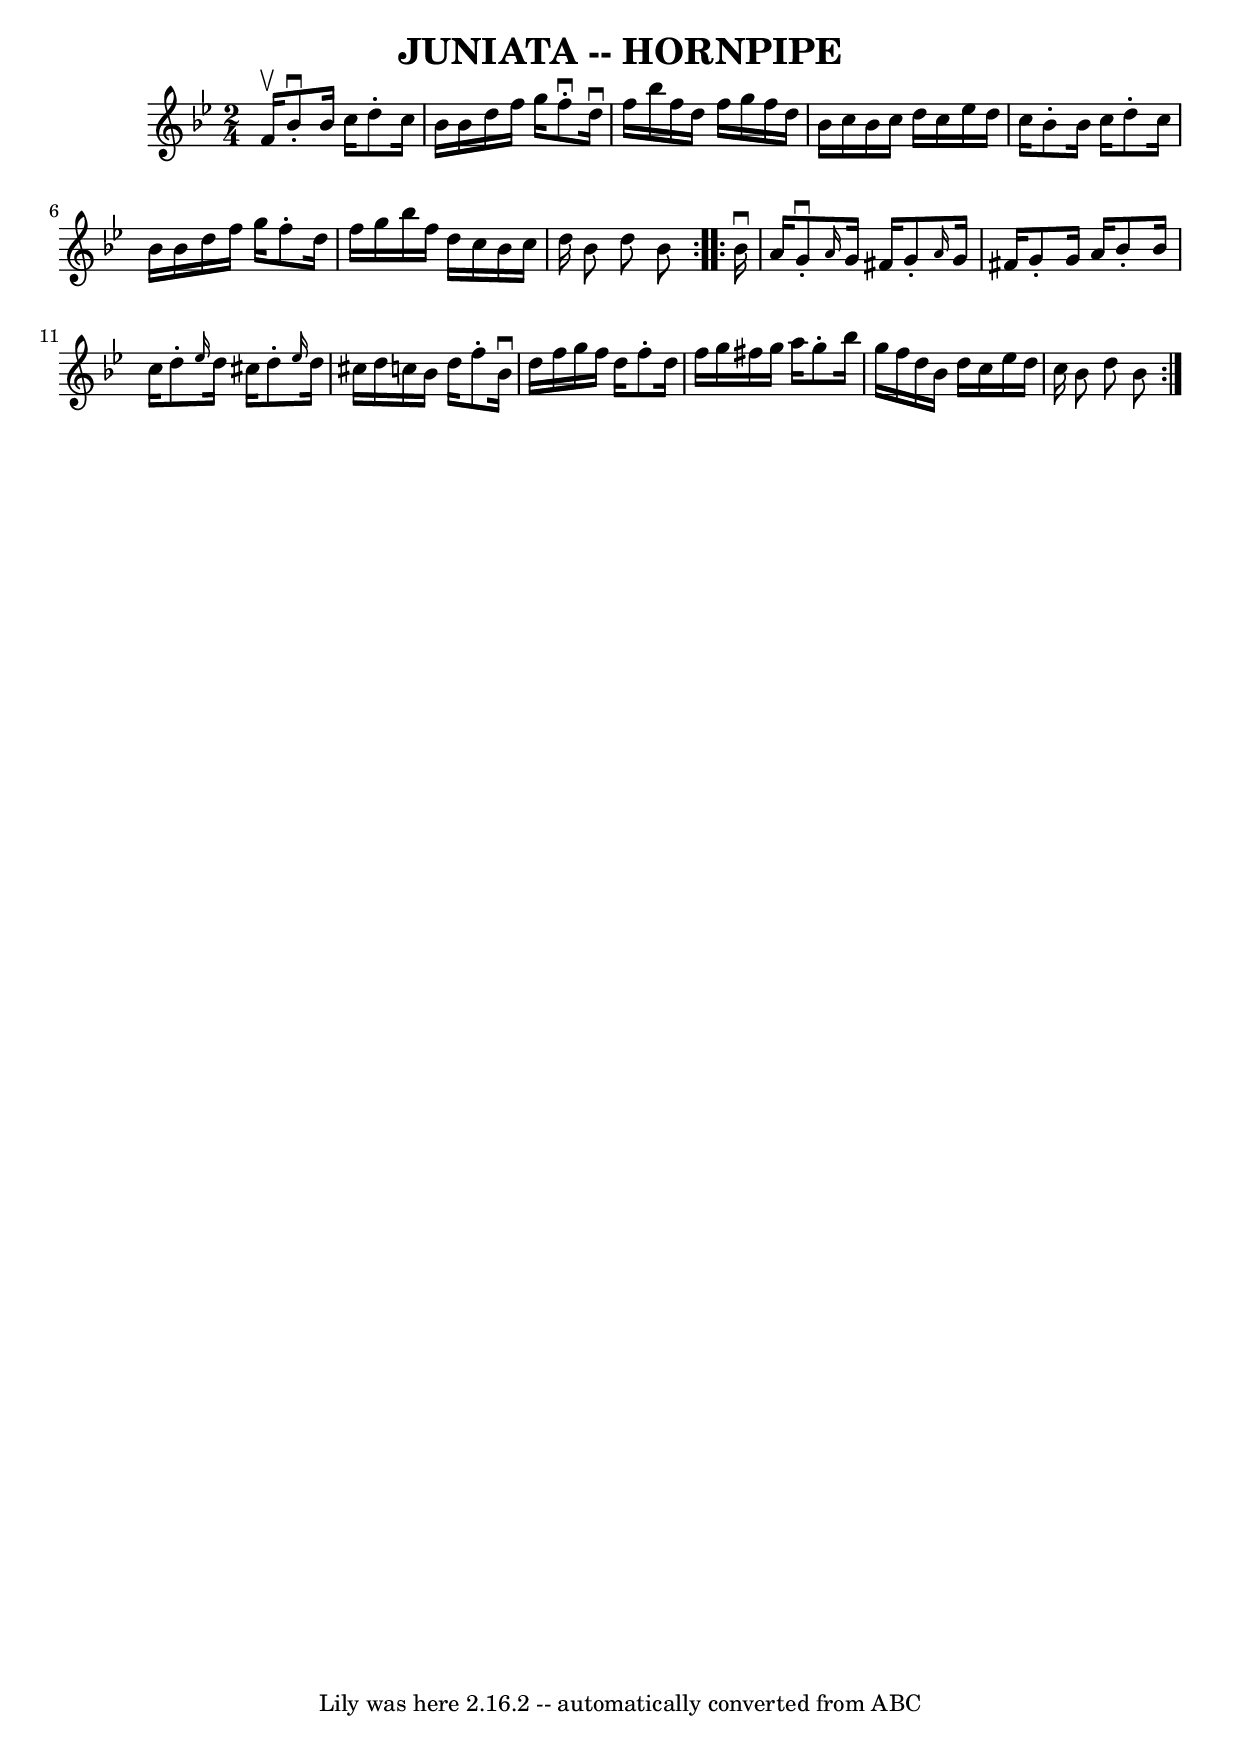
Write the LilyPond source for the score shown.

\version "2.16.2"
\include "Mammoth.ily"
\header {
  %% book = "Cole's 1000 Fiddle Tunes"
  crossRefNumber = "1"
  footnotes = ""
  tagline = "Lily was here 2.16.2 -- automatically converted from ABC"
  title = "JUNIATA -- HORNPIPE"

}
voicedefault =  {



  \repeat volta 2 {

    \time 2/4 
    \key bes \major f'16^\upbow       |
    bes'8^\downbow-.   
    bes'16 c''16 d''8 -. c''16 bes'16    |
    bes'16 d''16    
    f''16 g''16 f''8^\downbow-. d''16^\downbow f''16    |
    
    bes''16 f''16 d''16 f''16 g''16 f''16 d''16 bes'16    
    |
    c''16 bes'16 c''16 d''16 c''16 ees''16 d''16    
    c''16    |
    |
    bes'8 -. bes'16 c''16 d''8 -. c''16  
    bes'16    |
    bes'16 d''16 f''16 g''16 f''8 -. d''16    
    f''16    |
    g''16 bes''16 f''16 d''16 c''16 bes'16    
    c''16 d''16    |
    bes'8 d''8 bes'8    
  }     
  \repeat volta 2 {
    
    bes'16^\downbow a'16        |
    g'8^\downbow-. \grace { a'16  
			  }  
    g'16 fis'16 g'8 -. \grace { a'16  
			      } g'16 fis'!16    |
    
    g'8 -. g'16 a'16 bes'8 -. bes'16 c''16    |
    d''8 -. 
    \grace { ees''16  
	   } d''16 cis''16 d''8 -. \grace { ees''16  
					  }   
    d''16 cis''!16    |
    d''16 c''!16 bes'16 d''16 f''8 -.   
    bes'16^\downbow d''16    |
    |
    f''16 g''16 f''16    
    d''16 f''8 -. d''16 f''16    |
    g''16 fis''16 g''16    
    a''16 g''8 -. bes''16 g''16    |
    f''16 d''16 bes'16    
    d''16 c''16 ees''16 d''16 c''16    |
    bes'8 d''8    
    bes'8    
  }   

}

\score{
  <<

    \context Staff="default"
    {
      \voicedefault 
      
    }

  >>
  \layout {
    
  }
  \midi {
  }

}
